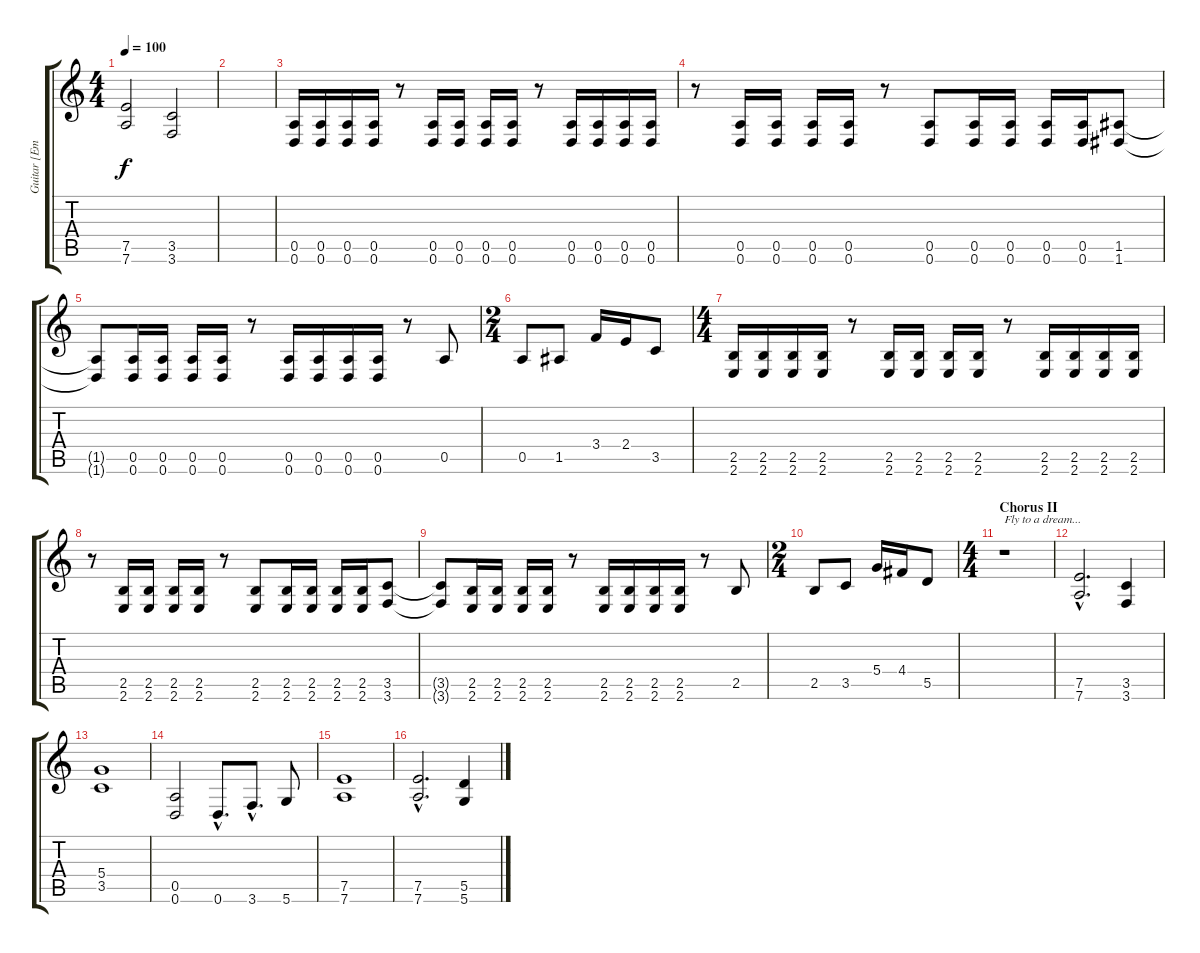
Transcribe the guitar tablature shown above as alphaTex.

\track ("Guitar [Emppu]" "Guitar [Em") {instrument distortionguitar}
\staff {score tabs}
\tuning (E4 B3 G3 D3 A2 D2) {hide}
\ts (4 4)
\tempo 100
\clef g2
\ks c
(7.5 7.6).2{dy f} (3.5 3.6).2 |
|
(0.5 0.6).16 (0.5 0.6).16 (0.5 0.6).16 (0.5 0.6).16 r.8 (0.5 0.6).16 (0.5 0.6).16 (0.5 0.6).16 (0.5 0.6).16 r.8 (0.5 0.6).16 (0.5 0.6).16 (0.5 0.6).16 (0.5 0.6).16 |
r.8 (0.5 0.6).16 (0.5 0.6).16 (0.5 0.6).16 (0.5 0.6).16 r.8 (0.5 0.6).8 (0.5 0.6).16 (0.5 0.6).16 (0.5 0.6).16 (0.5 0.6).16 (1.5 1.6).8 |
(1.5{t} 1.6{t}).8 (0.5 0.6).16 (0.5 0.6).16 (0.5 0.6).16 (0.5 0.6).16 r.8 (0.5 0.6).16 (0.5 0.6).16 (0.5 0.6).16 (0.5 0.6).16 r.8 0.5.8 |
\ts (2 4)
0.5.8 1.5.8 3.4.16 2.4.16 3.5.8 |
\ts (4 4)
(2.5 2.6).16 (2.5 2.6).16 (2.5 2.6).16 (2.5 2.6).16 r.8 (2.5 2.6).16 (2.5 2.6).16 (2.5 2.6).16 (2.5 2.6).16 r.8 (2.5 2.6).16 (2.5 2.6).16 (2.5 2.6).16 (2.5 2.6).16 |
r.8 (2.5 2.6).16 (2.5 2.6).16 (2.5 2.6).16 (2.5 2.6).16 r.8 (2.5 2.6).8 (2.5 2.6).16 (2.5 2.6).16 (2.5 2.6).16 (2.5 2.6).16 (3.5 3.6).8 |
(3.5{t} 3.6{t}).8 (2.5 2.6).16 (2.5 2.6).16 (2.5 2.6).16 (2.5 2.6).16 r.8 (2.5 2.6).16 (2.5 2.6).16 (2.5 2.6).16 (2.5 2.6).16 r.8 2.5.8 |
\ts (2 4)
2.5.8 3.5.8 5.4.16 4.4.16 5.5.8 |
\ts (4 4)
\section ("" "Chorus II")
r.1{txt "Fly to a dream..."} |
(7.5{hac} 7.6{hac}).2{d} (3.5 3.6).4 |
(5.4 3.5).1 |
(0.5 0.6).2 0.6{hac}.8{d} 3.6{hac}.8{d} 5.6.8 |
(7.5 7.6).1 |
(7.5{hac} 7.6{hac}).2{d} (5.5 5.6).4
